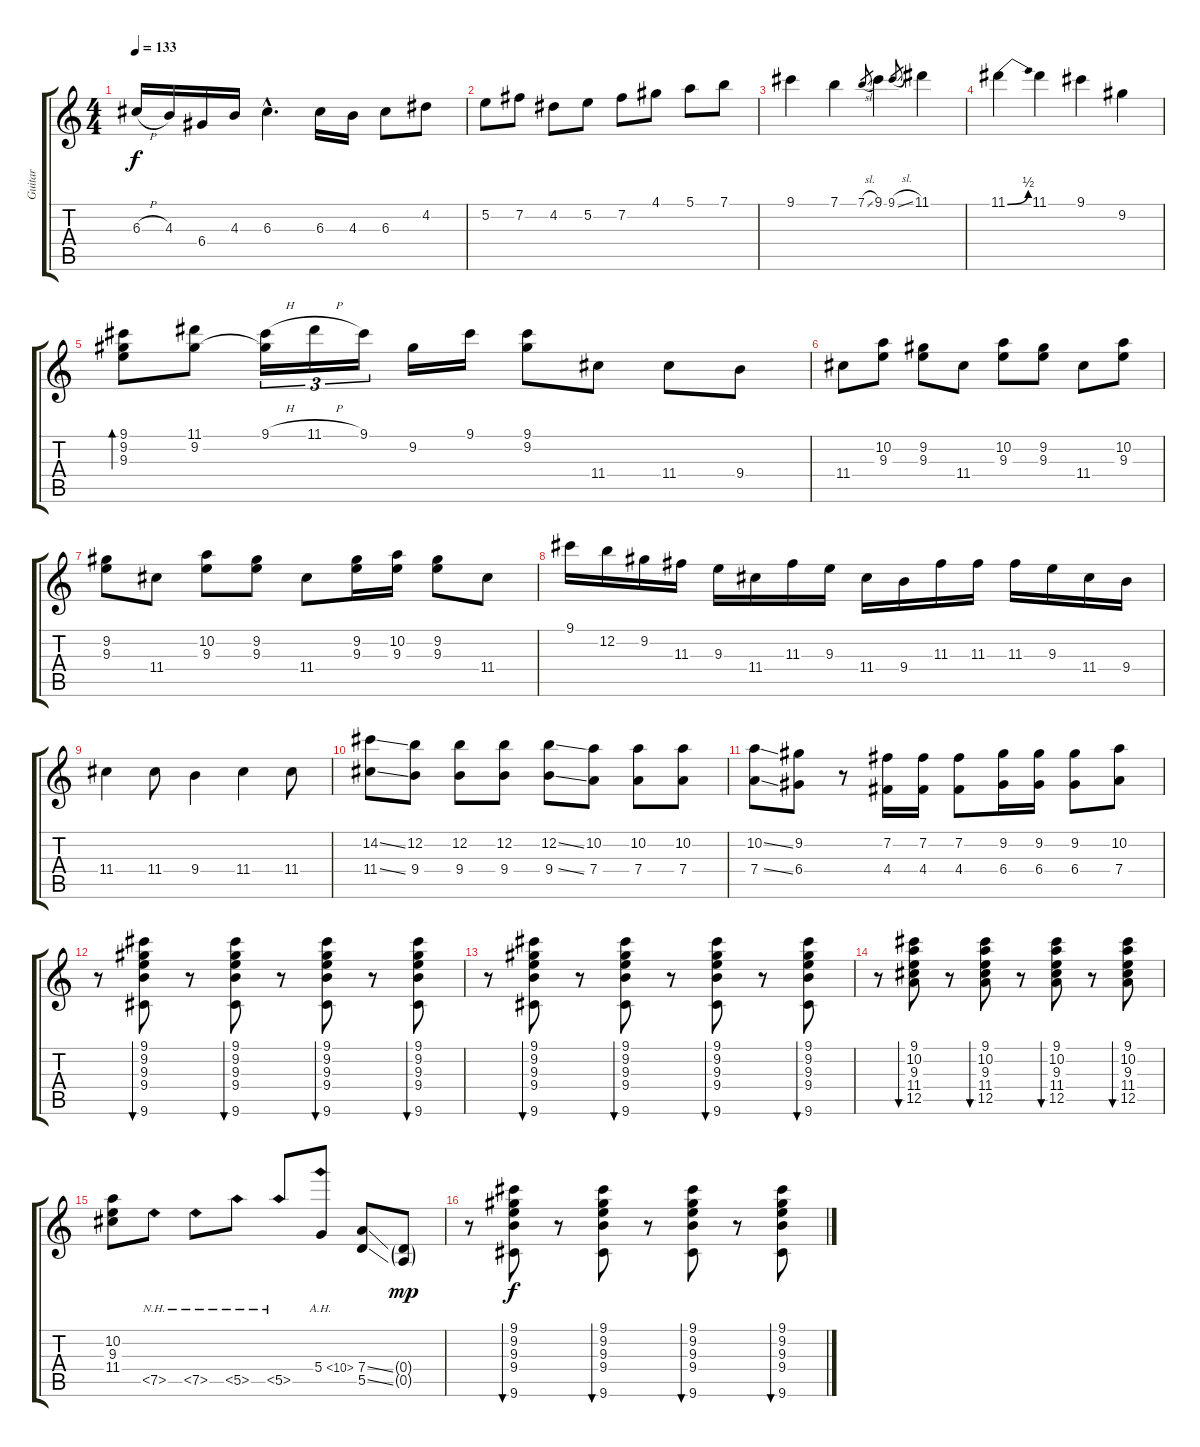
\track ("Guitar" "Guitar") {instrument distortionguitar}
\staff {score tabs}
\tuning (E4 B3 G3 D3 A2 E2) {hide}
\ts (4 4)
\tempo 133
\clef g2
\ks c
6.3{h}.16{dy f} 4.3.16 6.4.16 4.3.16 6.3{hac}.4{d} 6.3.16 4.3.16 6.3.8 4.2.8 |
5.2.8 7.2.8 4.2.8 5.2.8 7.2.8 4.1.8 5.1.8 7.1.8 |
9.1.4 7.1.4 7.1{sl}.8{gr} 9.1.4 9.1{sl}.8{gr} 11.1.4 |
11.1{be (bend 0 0 60 2)}.4 11.1.4 9.1.4 9.2.4 |
(9.1 9.2 9.3).8{bd 240} (11.1 9.2).8 (9.1{h} 9.2{t}).16{tu (3 2)} 11.1{h}.16{tu (3 2)} 9.1.16{tu (3 2)} 9.2.16 9.1.16 (9.1 9.2).8 11.4.8 11.4.8 9.4.8 |
11.4.8 (10.2 9.3).8 (9.2 9.3).8 11.4.8 (10.2 9.3).8 (9.2 9.3).8 11.4.8 (10.2 9.3).8 |
(9.2 9.3).8 11.4.8 (10.2 9.3).8 (9.2 9.3).8 11.4.8 (9.2 9.3).16 (10.2 9.3).16 (9.2 9.3).8 11.4.8 |
9.1.16 12.2.16 9.2.16 11.3.16 9.3.16 11.4.16 11.3.16 9.3.16 11.4.16 9.4.16 11.3.16 11.3.16 11.3.16 9.3.16 11.4.16 9.4.16 |
11.4.4 11.4.8 9.4.4 11.4.4 11.4.8 |
(14.2{ss} 11.4{ss}).8 (12.2 9.4).8 (12.2 9.4).8 (12.2 9.4).8 (12.2{ss} 9.4{ss}).8 (10.2 7.4).8 (10.2 7.4).8 (10.2 7.4).8 |
(10.2{ss} 7.4{ss}).8 (9.2 6.4).8 r.8 (7.2 4.4).16 (7.2 4.4).16 (7.2 4.4).8 (9.2 6.4).16 (9.2 6.4).16 (9.2 6.4).8 (10.2 7.4).8 |
r.8 (9.1 9.2 9.3 9.4 9.6).8{bu 60} r.8 (9.1 9.2 9.3 9.4 9.6).8{bu 60} r.8 (9.1 9.2 9.3 9.4 9.6).8{bu 60} r.8 (9.1 9.2 9.3 9.4 9.6).8{bu 60} |
r.8 (9.1 9.2 9.3 9.4 9.6).8{bu 60} r.8 (9.1 9.2 9.3 9.4 9.6).8{bu 60} r.8 (9.1 9.2 9.3 9.4 9.6).8{bu 60} r.8 (9.1 9.2 9.3 9.4 9.6).8{bu 60} |
r.8 (9.1 10.2 9.3 11.4 12.5).8{bu 120} r.8 (9.1 10.2 9.3 11.4 12.5).8{bu 120} r.8 (9.1 10.2 9.3 11.4 12.5).8{bu 120} r.8 (9.1 10.2 9.3 11.4 12.5).8{bu 120} |
(10.2 9.3 11.4).8 7.5{nh}.8 7.5{nh}.8 5.5{nh}.8 5.5{nh}.8 5.4{ah 5}.8 (7.4{ss} 5.5{ss}).8 (0.4{g} 0.5{g}).8{dy mp} |
r.8 (9.1 9.2 9.3 9.4 9.6).8{bu 60 dy f} r.8 (9.1 9.2 9.3 9.4 9.6).8{bu 60} r.8 (9.1 9.2 9.3 9.4 9.6).8{bu 60} r.8 (9.1 9.2 9.3 9.4 9.6).8{bu 60}
